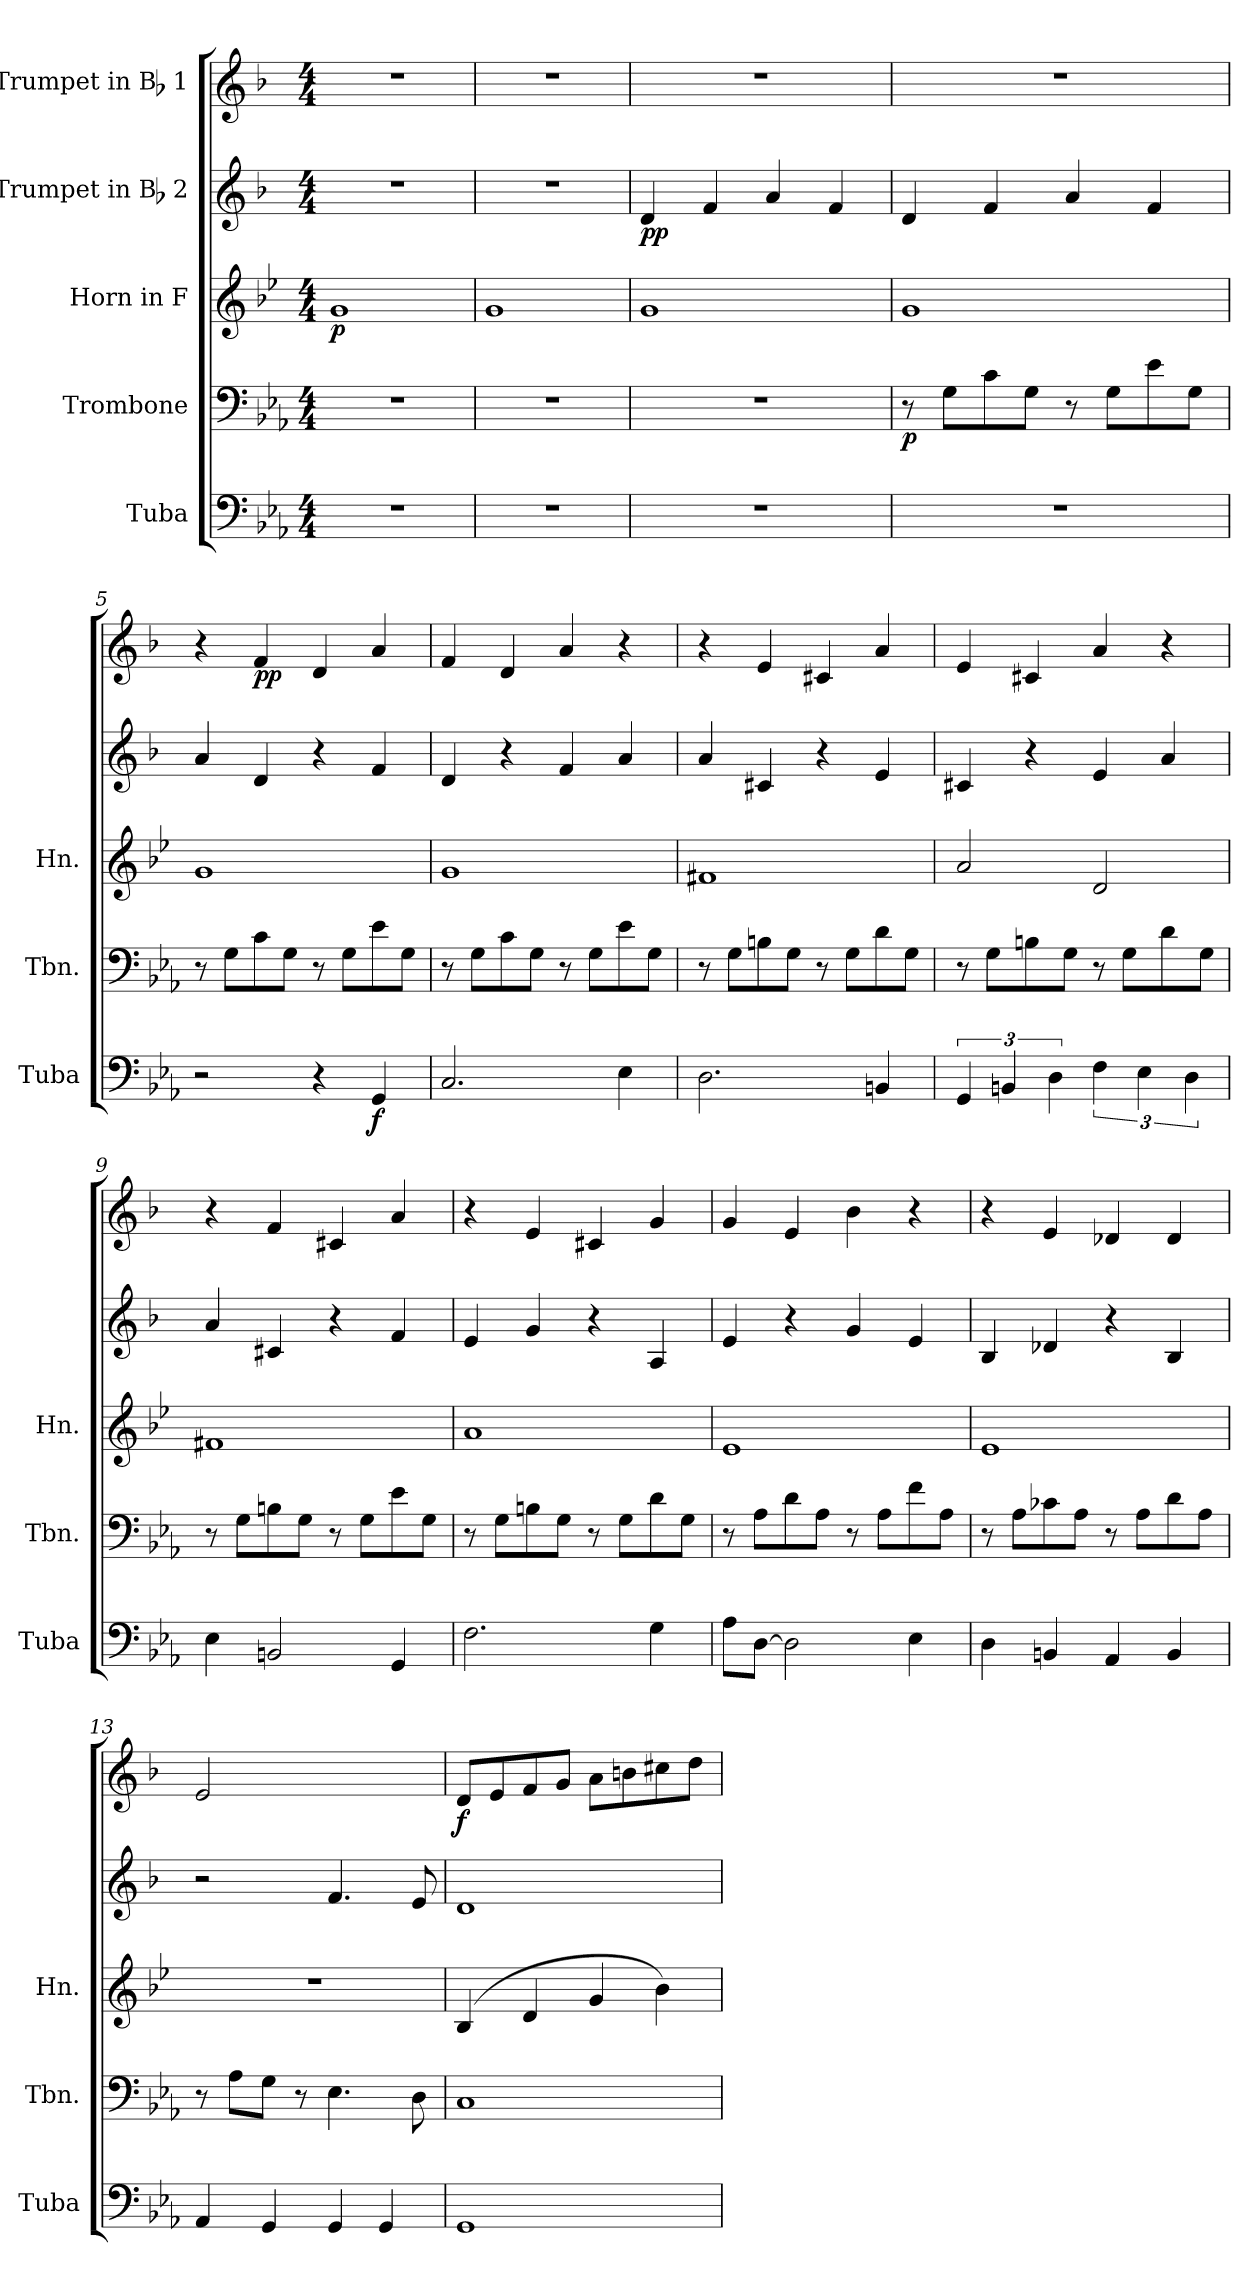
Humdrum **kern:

**kern	**dynam	**kern	**dynam	**kern	**dynam	**kern	**dynam	**kern	**dynam
*part5	*part5	*part4	*part4	*part3	*part3	*part2	*part2	*part1	*part1
*staff5	*staff5	*staff4	*staff4	*staff3	*staff3	*staff2	*staff2	*staff1	*staff1
*I"Tuba	*	*I"Trombone	*	*I"Horn in F	*	*I"Trumpet in Bb 2	*	*I"Trumpet in Bb 1	*
*I'Tuba	*	*I'Tbn.	*	*I'Hn.	*	*	*	*	*
*clefF4	*	*clefF4	*	*clefG2	*	*clefG2	*	*clefG2	*
*	*	*	*	*ITrd4c7	*	*ITrd1c2	*	*ITrd1c2	*
*k[b-e-a-]	*	*k[b-e-a-]	*	*k[b-e-a-]	*	*k[b-e-a-]	*	*k[b-e-a-]	*
*c:	*	*c:	*	*c:	*	*c:	*	*c:	*
*M4/4	*	*M4/4	*	*M4/4	*	*M4/4	*	*M4/4	*
*MM120	*	*MM120	*	*MM120	*	*MM120	*	*MM120	*
=1	=1	=1	=1	=1	=1	=1	=1	=1	=1
!	!	!	!	!	!LO:DY:b	!	!	!	!
1r	.	1r	.	1c	p	1r	.	1r	.
=2	=2	=2	=2	=2	=2	=2	=2	=2	=2
1r	.	1r	.	1c	.	1r	.	1r	.
=3	=3	=3	=3	=3	=3	=3	=3	=3	=3
!	!	!	!	!	!	!	!LO:DY:b	!	!
1r	.	1r	.	1c	.	4c/	pp	1r	.
.	.	.	.	.	.	4e-/	.	.	.
.	.	.	.	.	.	4g/	.	.	.
.	.	.	.	.	.	4e-/	.	.	.
=4	=4	=4	=4	=4	=4	=4	=4	=4	=4
!	!	!	!LO:DY:b	!	!	!	!	!	!
1r	.	8r	p	1c	.	4c/	.	1r	.
.	.	8G\L	.	.	.	.	.	.	.
.	.	8c\	.	.	.	4e-/	.	.	.
.	.	8G\J	.	.	.	.	.	.	.
.	.	8r	.	.	.	4g/	.	.	.
.	.	8G\L	.	.	.	.	.	.	.
.	.	8e-\	.	.	.	4e-/	.	.	.
.	.	8G\J	.	.	.	.	.	.	.
=5	=5	=5	=5	=5	=5	=5	=5	=5	=5
2r	.	8r	.	1c	.	4g/	.	4r	.
.	.	8G\L	.	.	.	.	.	.	.
!	!	!	!	!	!	!	!	!	!LO:DY:b
.	.	8c\	.	.	.	4c/	.	4e-/	pp
.	.	8G\J	.	.	.	.	.	.	.
4r	.	8r	.	.	.	4r	.	4c/	.
.	.	8G\L	.	.	.	.	.	.	.
!	!LO:DY:b	!	!	!	!	!	!	!	!
4GG/	f	8e-\	.	.	.	4e-/	.	4g/	.
.	.	8G\J	.	.	.	.	.	.	.
!!LO:LB:g=z
=6	=6	=6	=6	=6	=6	=6	=6	=6	=6
2.C/	.	8r	.	1c	.	4c/	.	4e-/	.
.	.	8G\L	.	.	.	.	.	.	.
.	.	8c\	.	.	.	4r	.	4c/	.
.	.	8G\J	.	.	.	.	.	.	.
.	.	8r	.	.	.	4e-/	.	4g/	.
.	.	8G\L	.	.	.	.	.	.	.
4E-\	.	8e-\	.	.	.	4g/	.	4r	.
.	.	8G\J	.	.	.	.	.	.	.
=7	=7	=7	=7	=7	=7	=7	=7	=7	=7
2.D\	.	8r	.	1Bn	.	4g/	.	4r	.
.	.	8G\L	.	.	.	.	.	.	.
.	.	8Bn\	.	.	.	4Bn/	.	4d/	.
.	.	8G\J	.	.	.	.	.	.	.
.	.	8r	.	.	.	4r	.	4Bn/	.
.	.	8G\L	.	.	.	.	.	.	.
4BBn/	.	8d\	.	.	.	4d/	.	4g/	.
.	.	8G\J	.	.	.	.	.	.	.
=8	=8	=8	=8	=8	=8	=8	=8	=8	=8
6GG/	.	8r	.	2d/	.	4Bn/	.	4d/	.
.	.	8G\L	.	.	.	.	.	.	.
6BBn/	.	.	.	.	.	.	.	.	.
.	.	8Bn\	.	.	.	4r	.	4Bn/	.
6D\	.	.	.	.	.	.	.	.	.
.	.	8G\J	.	.	.	.	.	.	.
6F\	.	8r	.	2G/	.	4d/	.	4g/	.
.	.	8G\L	.	.	.	.	.	.	.
6E-\	.	.	.	.	.	.	.	.	.
.	.	8d\	.	.	.	4g/	.	4r	.
6D\	.	.	.	.	.	.	.	.	.
.	.	8G\J	.	.	.	.	.	.	.
=9	=9	=9	=9	=9	=9	=9	=9	=9	=9
4E-\	.	8r	.	1Bn	.	4g/	.	4r	.
.	.	8G\L	.	.	.	.	.	.	.
2BBn/	.	8Bn\	.	.	.	4Bn/	.	4e-/	.
.	.	8G\J	.	.	.	.	.	.	.
.	.	8r	.	.	.	4r	.	4Bn/	.
.	.	8G\L	.	.	.	.	.	.	.
4GG/	.	8e-\	.	.	.	4e-/	.	4g/	.
.	.	8G\J	.	.	.	.	.	.	.
!!LO:PB:g=z
=10	=10	=10	=10	=10	=10	=10	=10	=10	=10
2.F\	.	8r	.	1d	.	4d/	.	4r	.
.	.	8G\L	.	.	.	.	.	.	.
.	.	8Bn\	.	.	.	4f/	.	4d/	.
.	.	8G\J	.	.	.	.	.	.	.
.	.	8r	.	.	.	4r	.	4Bn/	.
.	.	8G\L	.	.	.	.	.	.	.
4G\	.	8d\	.	.	.	4G/	.	4f/	.
.	.	8G\J	.	.	.	.	.	.	.
=11	=11	=11	=11	=11	=11	=11	=11	=11	=11
8A-\L	.	8r	.	1A-	.	4d/	.	4f/	.
[8D\J	.	8A-\L	.	.	.	.	.	.	.
2D\]	.	8d\	.	.	.	4r	.	4d/	.
.	.	8A-\J	.	.	.	.	.	.	.
.	.	8r	.	.	.	4f/	.	4a-\	.
.	.	8A-\L	.	.	.	.	.	.	.
4E-\	.	8f\	.	.	.	4d/	.	4r	.
.	.	8A-\J	.	.	.	.	.	.	.
=12	=12	=12	=12	=12	=12	=12	=12	=12	=12
4D\	.	8r	.	1A-	.	4A-/	.	4r	.
.	.	8A-\L	.	.	.	.	.	.	.
4BBn/	.	8c-X\	.	.	.	4c-X/	.	4d/	.
.	.	8A-\J	.	.	.	.	.	.	.
4AA-/	.	8r	.	.	.	4r	.	4c-X/	.
.	.	8A-\L	.	.	.	.	.	.	.
4BB/	.	8d\	.	.	.	4A-/	.	4c-/	.
.	.	8A-\J	.	.	.	.	.	.	.
=13	=13	=13	=13	=13	=13	=13	=13	=13	=13
4AA-/	.	8r	.	1r	.	2r	.	2d/	.
.	.	8A-\L	.	.	.	.	.	.	.
4GG/	.	8G\J	.	.	.	.	.	.	.
.	.	8r	.	.	.	.	.	.	.
4GG/	.	4.E-\	.	.	.	4.e-/	.	2ryy	.
4GG/	.	.	.	.	.	.	.	.	.
.	.	8D\	.	.	.	8d/	.	.	.
!!LO:LB:g=z
=14	=14	=14	=14	=14	=14	=14	=14	=14	=14
!	!	!	!	!	!	!	!	!	!LO:DY:b
1GG	.	1C	.	(<4E-/	.	1c	.	8c/L	f
.	.	.	.	.	.	.	.	8d/	.
.	.	.	.	4G/	.	.	.	8e-/	.
.	.	.	.	.	.	.	.	8f/J	.
.	.	.	.	4c/	.	.	.	8g\L	.
.	.	.	.	.	.	.	.	8an\	.
.	.	.	.	4e-\)	.	.	.	8bn\	.
.	.	.	.	.	.	.	.	8cc\J	.
=	=	=	=	=	=	=	=	=	=
*-	*-	*-	*-	*-	*-	*-	*-	*-	*-
